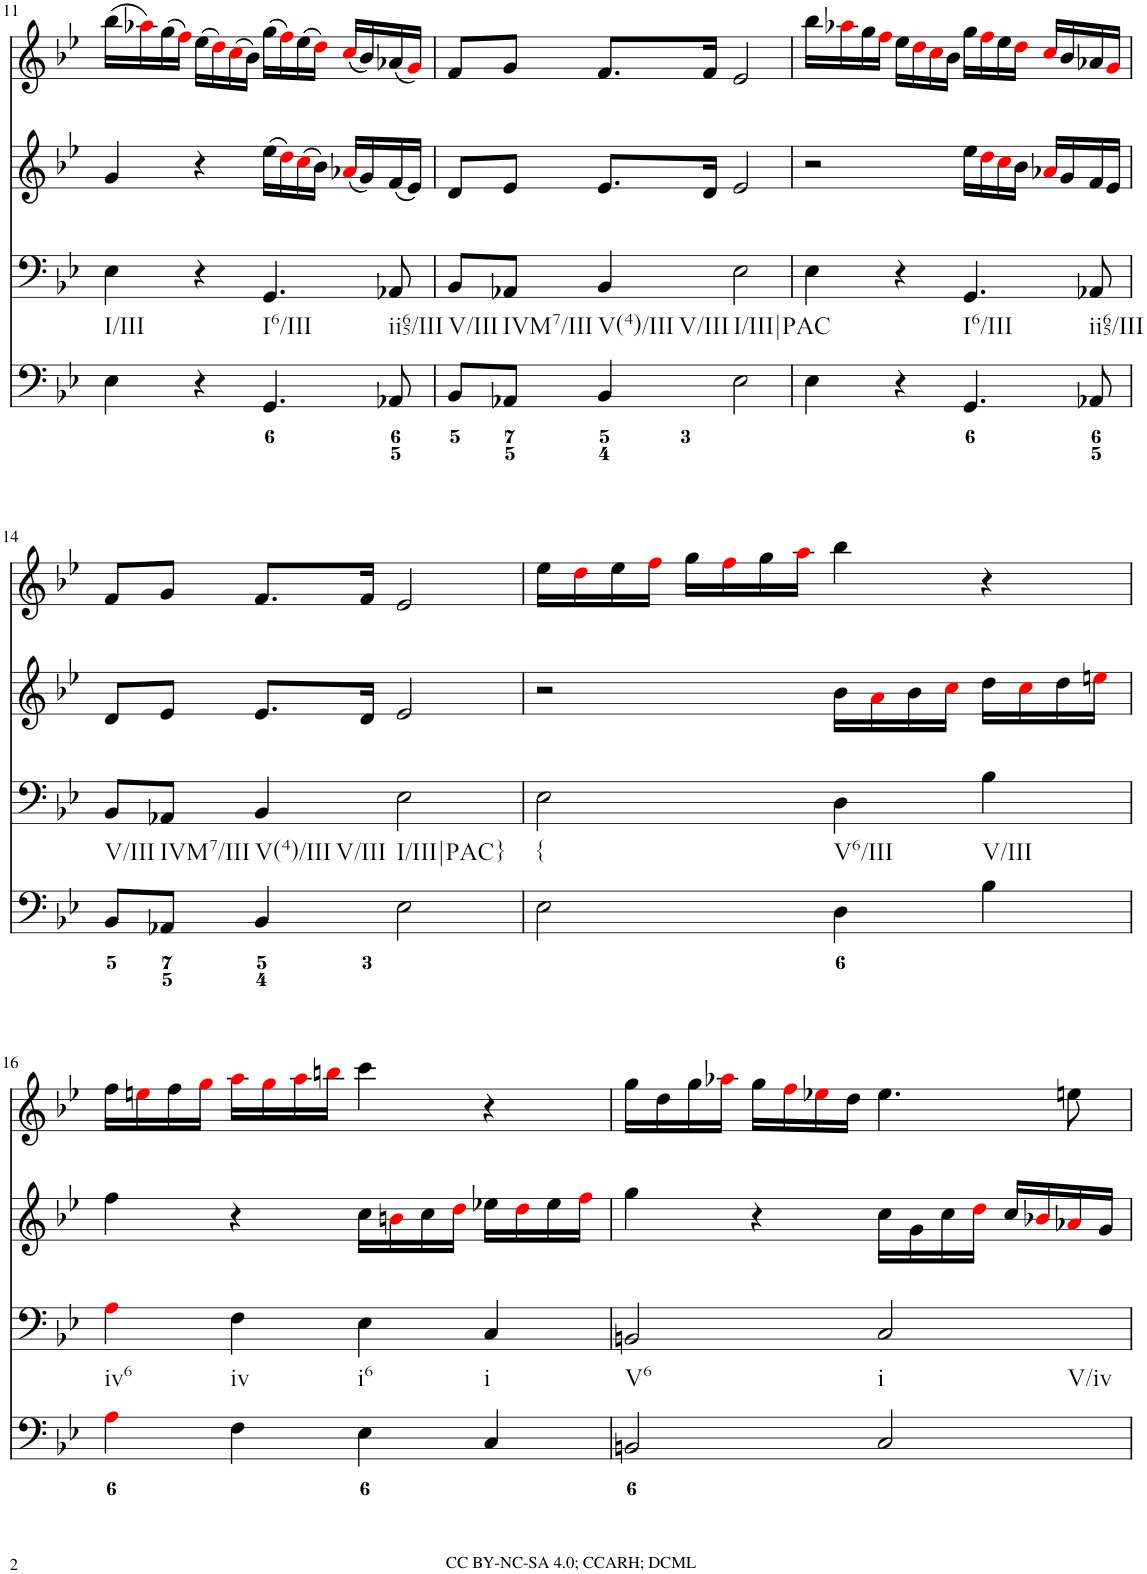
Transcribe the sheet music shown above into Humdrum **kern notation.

**kern	**kern	**kern	**kern
*part4	*part3	*part2	*part1
*staff4	*staff3	*staff2	*staff1
*I"violn	*I"violn	*I"cello	*I"organ
!!LO:PB:g=z
*clefF4	*clefF4	*clefG2	*clefG2
*k[b-e-]	*k[b-e-]	*k[b-e-]	*k[b-e-]
*g:	*g:	*g:	*g:
*M4/4	*M4/4	*M4/4	*M4/4
*met(c)	*met(c)	*met(c)	*met(c)
=11	=11	=11	=11
!	!LO:TX:b:t=I/III	!	!
4E-\	4E-\	4g/	(16bb-\LL
.	.	.	16aa-Xi\)
.	.	.	(16gg\
.	.	.	16ffi\JJ)
4r	4r	4r	(16ee-\LL
.	.	.	16ddi\)
.	.	.	(16cci\
.	.	.	16b-\JJ)
!	!LO:TX:b:t=I6/III	!	!
4.GG/	4.GG/	(16ee-\LL	(16gg\LL
.	.	16ddi\)	16ffi\)
.	.	(16cci\	(16ee-\
.	.	16b-\JJ)	16ddi\JJ)
.	.	(16a-Xi/LL	(16cci/LL
.	.	16g/)	16b-/)
!	!LO:TX:b:t=ii65/III	!	!
8AA-X/	8AA-X/	(16f/	(16a-X/
.	.	16e-/JJ)	16gi/JJ)
=12	=12	=12	=12
!	!LO:TX:b:t=V/III	!	!
8BB-/L	8BB-/L	8d/L	8f/L
!	!LO:TX:b:t=IVM7/III	!	!
8AA-X/J	8AA-X/J	8e-/J	8g/J
!	!LO:TX:b:t=V(4)/III	!	!
!	!LO:TX:b:t=V/III	!	!
4BB-/	4BB-/	8.e-/L	8.f/L
.	.	16d/Jk	16f/Jk
!	!LO:TX:b:t=I/III|PAC	!	!
2E-\	2E-\	2e-/	2e-/
=13	=13	=13	=13
4E-\	4E-\	2r	16bb-\LL
.	.	.	16aa-Xi\
.	.	.	16gg\
.	.	.	16ffi\JJ
4r	4r	.	16ee-\LL
.	.	.	16ddi\
.	.	.	16cci\
.	.	.	16b-\JJ
!	!LO:TX:b:t=I6/III	!	!
4.GG/	4.GG/	16ee-\LL	16gg\LL
.	.	16ddi\	16ffi\
.	.	16cci\	16ee-\
.	.	16b-\JJ	16ddi\JJ
.	.	16a-Xi/LL	16cci/LL
.	.	16g/	16b-/
!	!LO:TX:b:t=ii65/III	!	!
8AA-X/	8AA-X/	16f/	16a-X/
.	.	16e-/JJ	16gi/JJ
!!LO:LB:g=z
=14	=14	=14	=14
!	!LO:TX:b:t=V/III	!	!
8BB-/L	8BB-/L	8d/L	8f/L
!	!LO:TX:b:t=IVM7/III	!	!
8AA-X/J	8AA-X/J	8e-/J	8g/J
!	!LO:TX:b:t=V(4)/III	!	!
!	!LO:TX:b:t=V/III	!	!
4BB-/	4BB-/	8.e-/L	8.f/L
.	.	16d/Jk	16f/Jk
!	!LO:TX:b:t=I/III|PAC}	!	!
2E-\	2E-\	2e-/	2e-/
=15	=15	=15	=15
!	!LO:TX:b:t={	!	!
2E-\	2E-\	2r	16ee-\LL
.	.	.	16ddi\
.	.	.	16ee-\
.	.	.	16ffi\JJ
.	.	.	16gg\LL
.	.	.	16ffi\
.	.	.	16gg\
.	.	.	16aai\JJ
!	!LO:TX:b:t=V6/III	!	!
4D\	4D\	16b-\LL	4bb-\
.	.	16ai\	.
.	.	16b-\	.
.	.	16cci\JJ	.
!	!LO:TX:b:t=V/III	!	!
4B-\	4B-\	16dd\LL	4r
.	.	16cci\	.
.	.	16dd\	.
.	.	16eeni\JJ	.
!!LO:LB:g=z
=16	=16	=16	=16
!	!LO:TX:b:t=iv6	!	!
4Ai\	4Ai\	4ff\	16ff\LL
.	.	.	16eeni\
.	.	.	16ff\
.	.	.	16ggi\JJ
!	!LO:TX:b:t=iv	!	!
4F\	4F\	4r	16aai\LL
.	.	.	16ggi\
.	.	.	16aai\
.	.	.	16bbni\JJ
!	!LO:TX:b:t=i6	!	!
4E-\	4E-\	16cc\LL	4ccc\
.	.	16bni\	.
.	.	16cc\	.
.	.	16ddi\JJ	.
!	!LO:TX:b:t=i	!	!
4C/	4C/	16ee-X\LL	4r
.	.	16ddi\	.
.	.	16ee-\	.
.	.	16ffi\JJ	.
=17	=17	=17	=17
!	!LO:TX:b:t=V6	!	!
2BBn/	2BBn/	4gg\	16gg\LL
.	.	.	16dd\
.	.	.	16gg\
.	.	.	16aa-Xi\JJ
.	.	4r	16gg\LL
.	.	.	16ffi\
.	.	.	16ee-Xi\
.	.	.	16dd\JJ
!	!LO:TX:b:t=i	!	!
!	!LO:TX:b:t=V/iv	!	!
2C/	2C/	16cc\LL	4.ee-\
.	.	16g\	.
.	.	16cc\	.
.	.	16ddi\JJ	.
.	.	16cc/LL	.
.	.	16b-Xi/	.
.	.	16a-Xi/	8een\
.	.	16g/JJ	.
=	=	=	=
*-	*-	*-	*-
